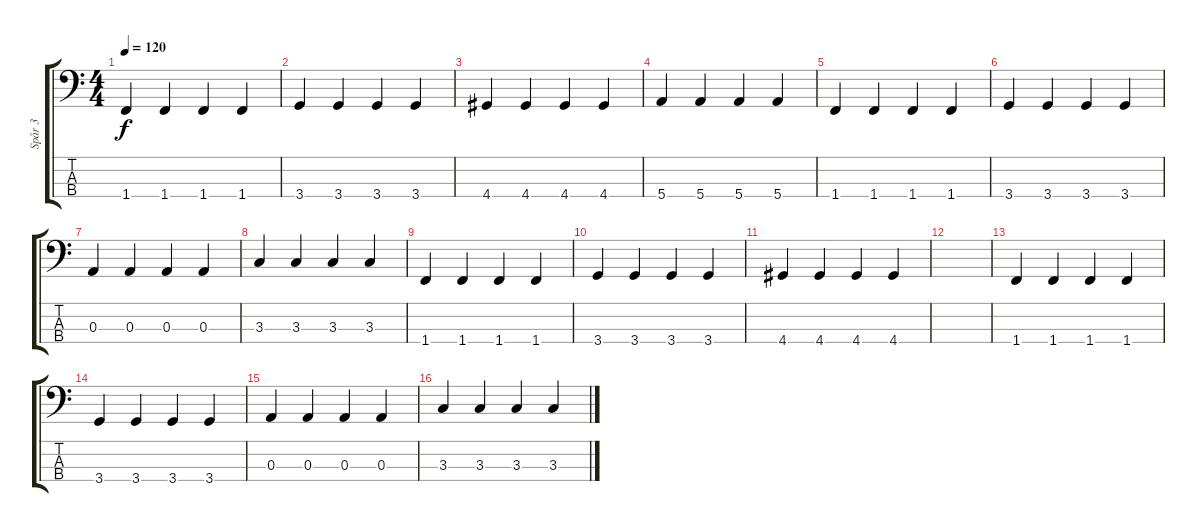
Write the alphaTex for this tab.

\track ("Spår 3" "Spår 3") {instrument electricbassfinger}
\staff {score tabs}
\tuning (G2 D2 A1 E1) {hide}
\ts (4 4)
\tempo 120
\clef f4
\ks c
1.4.4{dy f} 1.4.4 1.4.4 1.4.4 |
3.4.4 3.4.4 3.4.4 3.4.4 |
4.4.4 4.4.4 4.4.4 4.4.4 |
5.4.4 5.4.4 5.4.4 5.4.4 |
1.4.4 1.4.4 1.4.4 1.4.4 |
3.4.4 3.4.4 3.4.4 3.4.4 |
0.3.4 0.3.4 0.3.4 0.3.4 |
3.3.4 3.3.4 3.3.4 3.3.4 |
1.4.4 1.4.4 1.4.4 1.4.4 |
3.4.4 3.4.4 3.4.4 3.4.4 |
4.4.4 4.4.4 4.4.4 4.4.4 |
|
1.4.4 1.4.4 1.4.4 1.4.4 |
3.4.4 3.4.4 3.4.4 3.4.4 |
0.3.4 0.3.4 0.3.4 0.3.4 |
3.3.4 3.3.4 3.3.4 3.3.4
